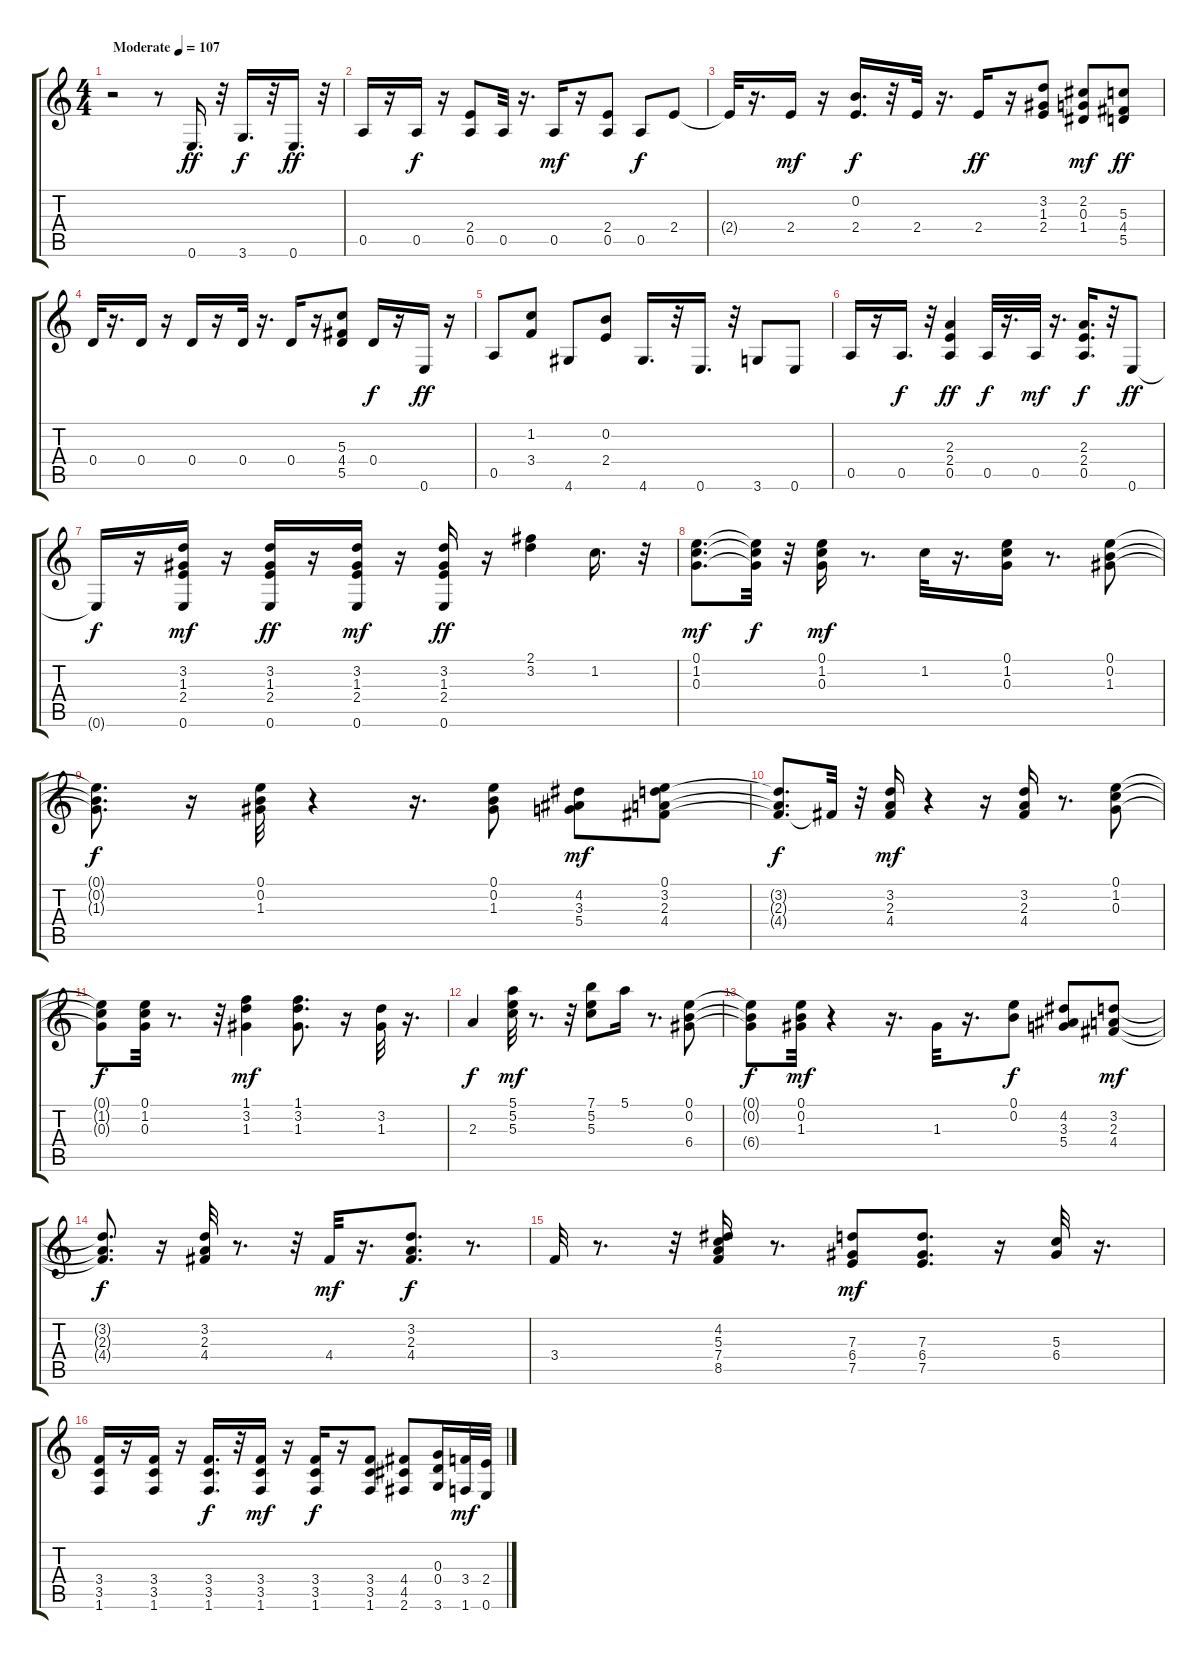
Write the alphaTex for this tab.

\track "" {instrument electricguitarjazz}
\staff {score tabs}
\tuning (E4 B3 G3 D3 A2 E2) {hide}
\ts (4 4)
\tempo (107 "Moderate")
\clef g2
\ks c
r.2{dy ff instrument electricguitarjazz} r.8 0.6.16{d} r.32 3.6.16{d dy f} r.32 0.6.16{d dy ff} r.32 |
0.5.16 r.16 0.5.16{dy f} r.16 (2.4 0.5).8 0.5.32 r.16{d} 0.5.16{dy mf} r.16 (2.4 0.5).8 0.5.8{dy f} 2.4.8 |
2.4{t}.32 r.16{d} 2.4.16{dy mf} r.16 (0.2 2.4).16{d dy f} r.32 2.4.32 r.16{d} 2.4.16{dy ff} r.16 (3.2 1.3 2.4).8 (2.2 0.3 1.4).8{dy mf} (5.3 4.4 5.5).8{dy ff} |
0.4.32 r.16{d} 0.4.16 r.16 0.4.16 r.16 0.4.32 r.16{d} 0.4.16 r.16 (5.3 4.4 5.5).8 0.4.16{dy f} r.16 0.6.16{dy ff} r.16 |
0.5.8 (1.2 3.4).8 4.6.8 (0.2 2.4).8 4.6.16{d} r.32 0.6.16{d} r.32 3.6.8 0.6.8 |
0.5.16 r.16 0.5.16{d dy f} r.32 (2.3 2.4 0.5).4{dy ff} 0.5.32{dy f} r.16{d} 0.5.32{dy mf} r.16{d} (2.3 2.4 0.5).16{d dy f} r.32 0.6.8{dy ff} |
0.6{t}.16{dy f} r.16 (3.2 1.3 2.4 0.6).16{dy mf} r.16 (3.2 1.3 2.4 0.6).16{dy ff} r.16 (3.2 1.3 2.4 0.6).16{dy mf} r.16 (3.2 1.3 2.4 0.6).16{dy ff} r.16 (2.1 3.2).4 1.2.16{d} r.32 |
(0.1 1.2 0.3).8{d dy mf} (0.1{t} 1.2{t} 0.3{t}).32{dy f} r.32 (0.1 1.2 0.3).16{dy mf} r.8{d} 1.2.32 r.16{d} (0.1 1.2 0.3).16 r.8{d} (0.1 0.2 1.3).8 |
(0.1{t} 0.2{t} 1.3{t}).8{d dy f} r.16 (0.1 0.2 1.3).32 r.4 r.16{d} (0.1 0.2 1.3).8 (4.2 3.3 5.4).8{dy mf} (0.1 3.2 2.3 4.4).8 |
(3.2{t} 2.3{t} 4.4{t}).8{d dy f} 4.4{t}.32 r.32 (3.2 2.3 4.4).16{dy mf} r.4 r.16 (3.2 2.3 4.4).16 r.8{d} (0.1 1.2 0.3).8 |
(0.1{t} 1.2{t} 0.3{t}).8{dy f} (0.1 1.2 0.3).32 r.8{d} r.32 (1.1 3.2 1.3).4{dy mf} (1.1 3.2 1.3).8{d} r.16 (3.2 1.3).32 r.16{d} |
2.3.4{dy f} (5.1 5.2 5.3).32{dy mf} r.8{d} r.32 (7.1 5.2 5.3).8 5.1.16 r.8{d} (0.1 0.2 6.4).8 |
(0.1{t} 0.2{t} 6.4{t}).8{dy f} (0.1 0.2 1.3).32{dy mf} r.4 r.16{d} 1.3.32 r.16{d} (0.1 0.2).8{dy f} (4.2 3.3 5.4).8 (3.2 2.3 4.4).8{dy mf} |
(3.2{t} 2.3{t} 4.4{t}).8{d dy f} r.16 (3.2 2.3 4.4).32 r.8{d} r.32 4.4.32{dy mf} r.16{d} (3.2 2.3 4.4).8{d dy f} r.8{d} |
3.4.32 r.8{d} r.32 (4.2 5.3 7.4 8.5).16 r.8{d} (7.3 6.4 7.5).8{dy mf} (7.3 6.4 7.5).8{d} r.16 (5.3 6.4).32 r.16{d} |
(3.4 3.5 1.6).16 r.16 (3.4 3.5 1.6).16 r.16 (3.4 3.5 1.6).16{d dy f} r.32 (3.4 3.5 1.6).16{dy mf} r.16 (3.4 3.5 1.6).16{dy f} r.16 (3.4 3.5 1.6).8 (4.4 4.5 2.6).8 (0.3 0.4 3.6).16 (3.4 1.6).32{dy mf} (2.4 0.6).32
